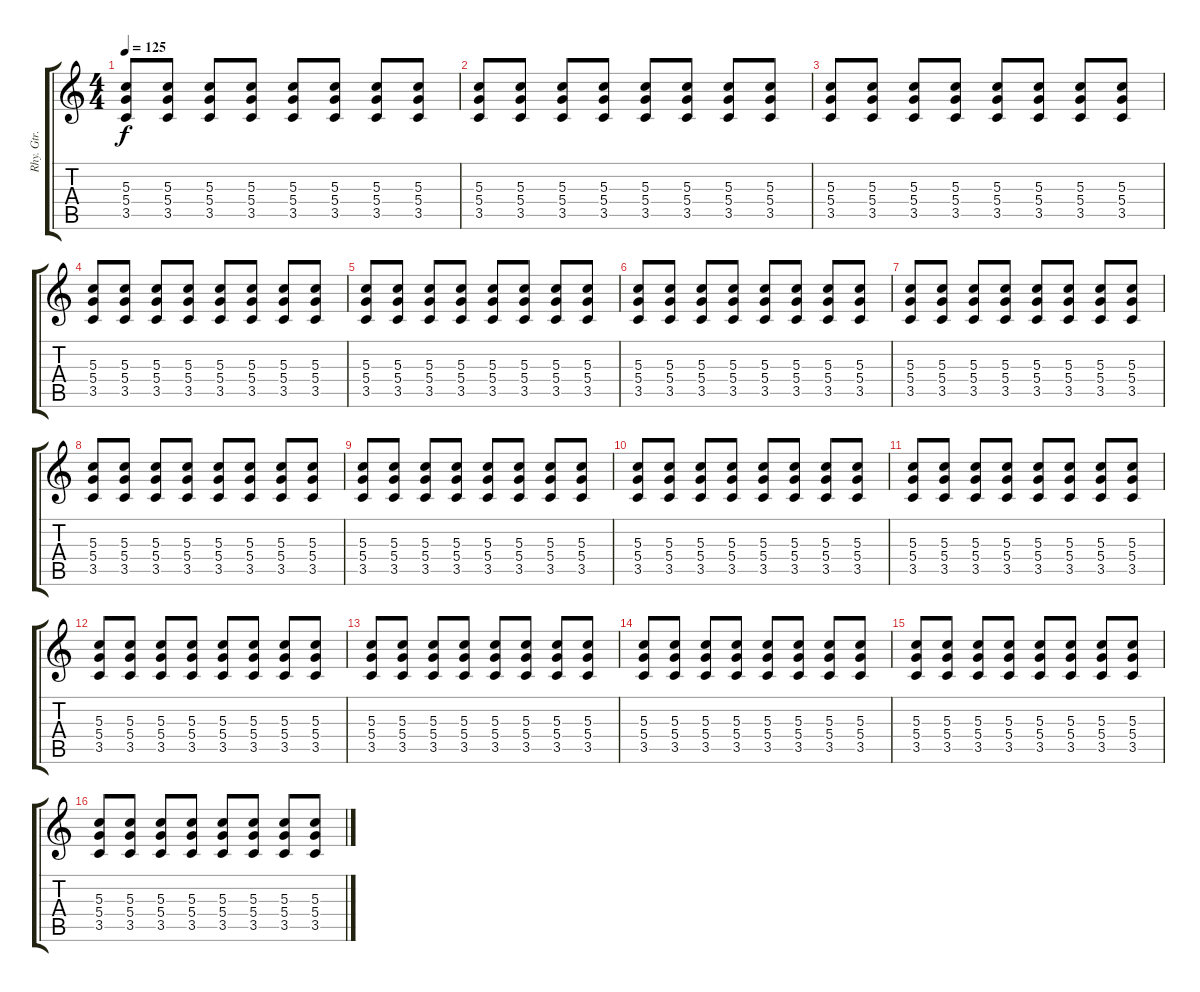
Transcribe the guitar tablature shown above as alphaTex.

\track ("Rhy. Gtr. 1" "Rhy. Gtr. ") {instrument overdrivenguitar}
\staff {score tabs}
\tuning (E4 B3 G3 D3 A2 E2) {hide}
\ts (4 4)
\tempo 125
\clef g2
\ks c
(5.3 5.4 3.5).8{dy f} (5.3 5.4 3.5).8 (5.3 5.4 3.5).8 (5.3 5.4 3.5).8 (5.3 5.4 3.5).8 (5.3 5.4 3.5).8 (5.3 5.4 3.5).8 (5.3 5.4 3.5).8 |
(5.3 5.4 3.5).8 (5.3 5.4 3.5).8 (5.3 5.4 3.5).8 (5.3 5.4 3.5).8 (5.3 5.4 3.5).8 (5.3 5.4 3.5).8 (5.3 5.4 3.5).8 (5.3 5.4 3.5).8 |
(5.3 5.4 3.5).8 (5.3 5.4 3.5).8 (5.3 5.4 3.5).8 (5.3 5.4 3.5).8 (5.3 5.4 3.5).8 (5.3 5.4 3.5).8 (5.3 5.4 3.5).8 (5.3 5.4 3.5).8 |
(5.3 5.4 3.5).8 (5.3 5.4 3.5).8 (5.3 5.4 3.5).8 (5.3 5.4 3.5).8 (5.3 5.4 3.5).8 (5.3 5.4 3.5).8 (5.3 5.4 3.5).8 (5.3 5.4 3.5).8 |
(5.3 5.4 3.5).8 (5.3 5.4 3.5).8 (5.3 5.4 3.5).8 (5.3 5.4 3.5).8 (5.3 5.4 3.5).8 (5.3 5.4 3.5).8 (5.3 5.4 3.5).8 (5.3 5.4 3.5).8 |
(5.3 5.4 3.5).8 (5.3 5.4 3.5).8 (5.3 5.4 3.5).8 (5.3 5.4 3.5).8 (5.3 5.4 3.5).8 (5.3 5.4 3.5).8 (5.3 5.4 3.5).8 (5.3 5.4 3.5).8 |
(5.3 5.4 3.5).8 (5.3 5.4 3.5).8 (5.3 5.4 3.5).8 (5.3 5.4 3.5).8 (5.3 5.4 3.5).8 (5.3 5.4 3.5).8 (5.3 5.4 3.5).8 (5.3 5.4 3.5).8 |
(5.3 5.4 3.5).8 (5.3 5.4 3.5).8 (5.3 5.4 3.5).8 (5.3 5.4 3.5).8 (5.3 5.4 3.5).8 (5.3 5.4 3.5).8 (5.3 5.4 3.5).8 (5.3 5.4 3.5).8 |
(5.3 5.4 3.5).8 (5.3 5.4 3.5).8 (5.3 5.4 3.5).8 (5.3 5.4 3.5).8 (5.3 5.4 3.5).8 (5.3 5.4 3.5).8 (5.3 5.4 3.5).8 (5.3 5.4 3.5).8 |
(5.3 5.4 3.5).8 (5.3 5.4 3.5).8 (5.3 5.4 3.5).8 (5.3 5.4 3.5).8 (5.3 5.4 3.5).8 (5.3 5.4 3.5).8 (5.3 5.4 3.5).8 (5.3 5.4 3.5).8 |
(5.3 5.4 3.5).8 (5.3 5.4 3.5).8 (5.3 5.4 3.5).8 (5.3 5.4 3.5).8 (5.3 5.4 3.5).8 (5.3 5.4 3.5).8 (5.3 5.4 3.5).8 (5.3 5.4 3.5).8 |
(5.3 5.4 3.5).8 (5.3 5.4 3.5).8 (5.3 5.4 3.5).8 (5.3 5.4 3.5).8 (5.3 5.4 3.5).8 (5.3 5.4 3.5).8 (5.3 5.4 3.5).8 (5.3 5.4 3.5).8 |
(5.3 5.4 3.5).8 (5.3 5.4 3.5).8 (5.3 5.4 3.5).8 (5.3 5.4 3.5).8 (5.3 5.4 3.5).8 (5.3 5.4 3.5).8 (5.3 5.4 3.5).8 (5.3 5.4 3.5).8 |
(5.3 5.4 3.5).8 (5.3 5.4 3.5).8 (5.3 5.4 3.5).8 (5.3 5.4 3.5).8 (5.3 5.4 3.5).8 (5.3 5.4 3.5).8 (5.3 5.4 3.5).8 (5.3 5.4 3.5).8 |
(5.3 5.4 3.5).8 (5.3 5.4 3.5).8 (5.3 5.4 3.5).8 (5.3 5.4 3.5).8 (5.3 5.4 3.5).8 (5.3 5.4 3.5).8 (5.3 5.4 3.5).8 (5.3 5.4 3.5).8 |
(5.3 5.4 3.5).8 (5.3 5.4 3.5).8 (5.3 5.4 3.5).8 (5.3 5.4 3.5).8 (5.3 5.4 3.5).8 (5.3 5.4 3.5).8 (5.3 5.4 3.5).8 (5.3 5.4 3.5).8
